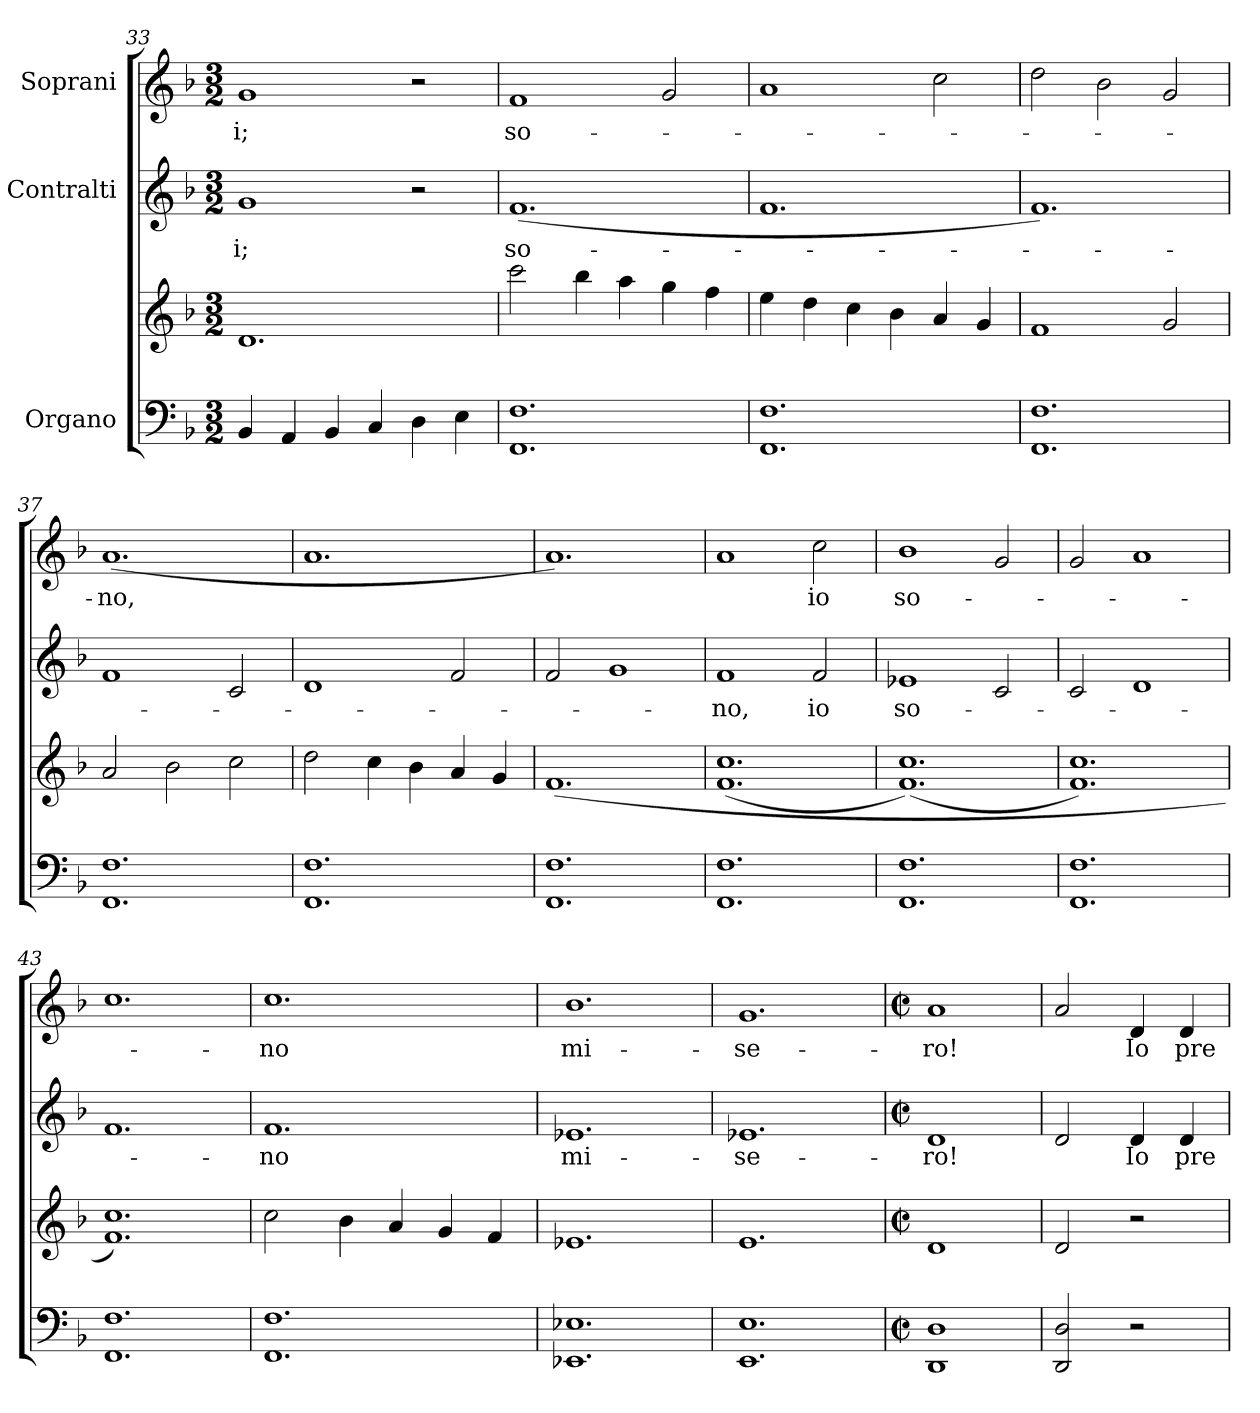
**kern	**kern	**kern	**text	**kern	**text
*part3	*part3	*part2	*part2	*part1	*part1
*staff4	*staff3	*staff2	*staff2	*staff1	*staff1
*I"Organo	*	*I"Contralti	*	*I"Soprani	*
*clefF4	*clefG2	*clefG2	*	*clefG2	*
*k[b-]	*k[b-]	*k[b-]	*	*k[b-]	*
*F:	*F:	*F:	*	*F:	*
*M3/2	*M3/2	*M3/2	*	*M3/2	*
=33	=33	=33	=33	=33	=33
!	!	!	!LO:LY:b	!	!LO:LY:b
4BB-/	1.d	1g	-i;	1g	-i;
4AA/	.	.	.	.	.
4BB-/	.	.	.	.	.
4C/	.	.	.	.	.
4D\	.	2r	.	2r	.
4E\	.	.	.	.	.
=34	=34	=34	=34	=34	=34
!	!	!	!LO:LY:b	!	!LO:LY:b
1.FF 1.F	2ccc\	(<1.f	so-	1f	so-
.	4bb-\	.	.	.	.
.	4aa\	.	.	.	.
.	4gg\	.	.	2g/	.
.	4ff\	.	.	.	.
=35	=35	=35	=35	=35	=35
1.FF 1.F	4ee\	1.f	.	1a	.
.	4dd\	.	.	.	.
.	4cc\	.	.	.	.
.	4b-\	.	.	.	.
.	4a/	.	.	2cc\	.
.	4g/	.	.	.	.
=36	=36	=36	=36	=36	=36
1.FF 1.F	1f	1.f)	.	2dd\	.
.	.	.	.	2b-\	.
.	2g/	.	.	2g/	.
!!LO:LB:g=z
=37	=37	=37	=37	=37	=37
!	!	!	!	!	!LO:LY:b
1.FF 1.F	2a/	1f	.	(<1.a	-no,
.	2b-\	.	.	.	.
.	2cc\	2c/	.	.	.
=38	=38	=38	=38	=38	=38
1.FF 1.F	2dd\	1d	.	1.a	.
.	4cc\	.	.	.	.
.	4b-\	.	.	.	.
.	4a/	2f/	.	.	.
.	4g/	.	.	.	.
=39	=39	=39	=39	=39	=39
1.FF 1.F	(<1.f	2f/	.	1.a)	.
.	.	1g	.	.	.
=40	=40	=40	=40	=40	=40
!	!	!	!LO:LY:b	!	!
1.FF 1.F	(>1.f 1.cc	1f	-no,	1a	.
!	!	!	!LO:LY:b	!	!LO:LY:b
.	.	2f/	io	2cc\	io
=41	=41	=41	=41	=41	=41
!	!	!	!LO:LY:b	!	!LO:LY:b
1.FF 1.F	(<1.f 1.cc)	1e-X	so-	1b-	so-
.	.	2c/	.	2g/	.
=42	=42	=42	=42	=42	=42
1.FF 1.F	1.f 1.cc)	2c/	.	2g/	.
.	.	1d	.	1a	.
=43	=43	=43	=43	=43	=43
1.FF 1.F	1.f 1.cc)	1.f	.	1.cc	.
=44	=44	=44	=44	=44	=44
!	!	!	!LO:LY:b	!	!LO:LY:b
1.FF 1.F	2cc\	1.f	-no	1.cc	-no
.	4b-\	.	.	.	.
.	4a/	.	.	.	.
.	4g/	.	.	.	.
.	4f/	.	.	.	.
=45	=45	=45	=45	=45	=45
!	!	!	!LO:LY:b	!	!LO:LY:b
1.EE-X 1.E-X	1.e-X	1.e-X	mi-	1.b-	mi-
!!LO:LB:g=z
=46	=46	=46	=46	=46	=46
!	!	!	!LO:LY:b	!	!LO:LY:b
1.EE 1.E	1.e	1.e-X	-se-	1.g	-se-
=47	=47	=47	=47	=47	=47
*M2/2	*M2/2	*M2/2	*	*M2/2	*
*met(c|)	*met(c|)	*met(c|)	*	*met(c|)	*
!	!	!	!LO:LY:b	!	!LO:LY:b
1DD 1D	1d	1d	-ro!	1a	-ro!
=48	=48	=48	=48	=48	=48
2DD/ 2D/	2d/	2d/	.	2a/	.
!	!	!	!LO:LY:b	!	!LO:LY:b
2r	2r	4d/	Io	4d/	Io
!	!	!	!LO:LY:b	!	!LO:LY:b
.	.	4d/	pre-	4d/	pre-
=	=	=	=	=	=
*-	*-	*-	*-	*-	*-
